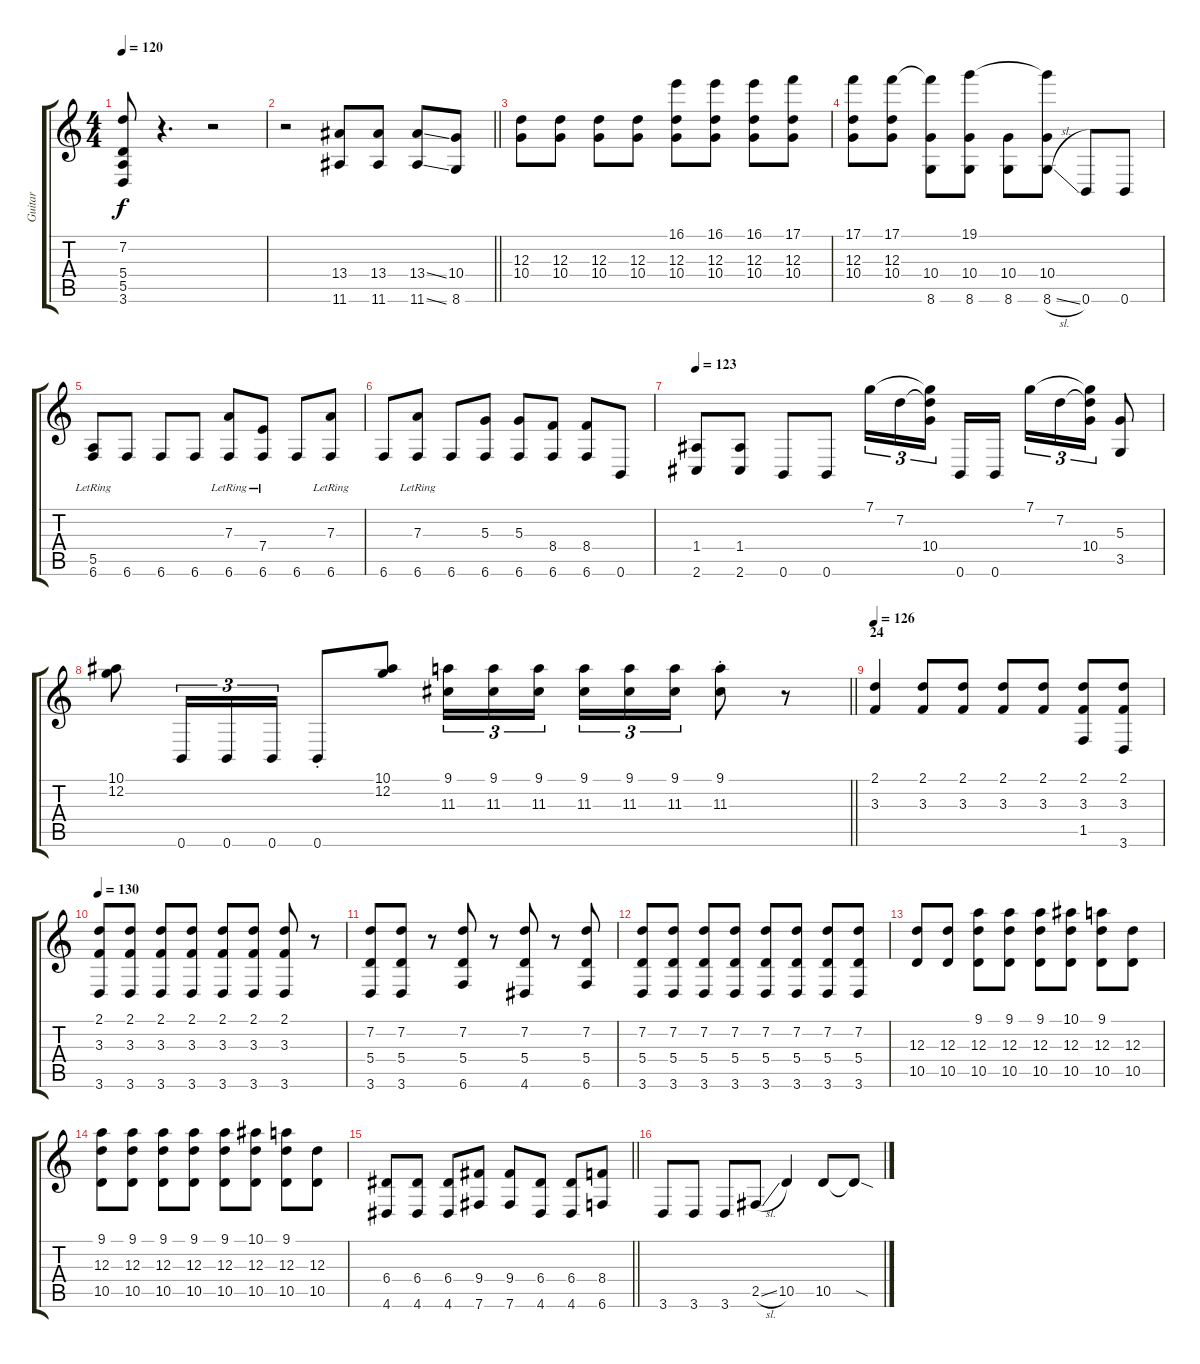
\track ("Guitar" "Guitar") {instrument distortionguitar}
\staff {score tabs}
\tuning (C4 G3 D3 A2 E2 B1) {hide}
\ts (4 4)
\tempo 120
\clef g2
\ks c
(7.2 5.4 5.5 3.6).8{dy f} r.4{d} r.2 |
\barLineRight lightlight
r.2 (13.4 11.6).8 (13.4 11.6).8 (13.4{ss} 11.6{ss}).8 (10.4 8.6).8 |
\section ("" "")
(12.3 10.4).8 (12.3 10.4).8 (12.3 10.4).8 (12.3 10.4).8 (16.1 12.3 10.4).8 (16.1 12.3 10.4).8 (16.1 12.3 10.4).8 (17.1 12.3 10.4).8 |
(17.1 12.3 10.4).8 (17.1 12.3 10.4).8 (17.1{t} 10.4 8.6).8 (19.1 10.4 8.6).8 (10.4 8.6).8 (19.1{t} 10.4 8.6{sl}).8 0.6.8 0.6.8 |
(5.5{lr} 6.6).8 6.6.8 6.6.8 6.6.8 (7.3{lr} 6.6).8 (7.4{lr} 6.6).8 6.6.8 (7.3{lr} 6.6).8 |
6.6.8 (7.3{lr} 6.6).8 6.6.8 (5.3 6.6).8 (5.3 6.6).8 (8.4 6.6).8 (8.4 6.6).8 0.6.8 |
\tempo 123
(1.4 2.6).8 (1.4 2.6).8 0.6.8 0.6.8 7.1.16{tu (3 2)} 7.2.16{tu (3 2)} (7.1{t} 7.2{t} 10.4).16{tu (3 2) beam splitsecondary} 0.6.16 0.6.16 7.1.16{tu (3 2)} 7.2.16{tu (3 2)} (7.1{t} 7.2{t} 10.4).16{tu (3 2)} (5.3 3.5).8 |
\barLineRight lightlight
(10.1 12.2).8 0.6.16{tu (3 2)} 0.6.16{tu (3 2)} 0.6.16{tu (3 2)} 0.6{st}.8 (10.1 12.2).8 (9.1 11.3).16{tu (3 2)} (9.1 11.3).16{tu (3 2)} (9.1 11.3).16{tu (3 2) beam splitsecondary} (9.1 11.3).16{tu (3 2)} (9.1 11.3).16{tu (3 2)} (9.1 11.3).16{tu (3 2)} (9.1{st} 11.3{st}).8 r.8 |
\section ("" "24")
\tempo 126
(2.1 3.3).4 (2.1 3.3).8 (2.1 3.3).8 (2.1 3.3).8 (2.1 3.3).8 (2.1 3.3 1.5).8 (2.1 3.3 3.6).8 |
\tempo 130
(2.1 3.3 3.6).8 (2.1 3.3 3.6).8 (2.1 3.3 3.6).8 (2.1 3.3 3.6).8 (2.1 3.3 3.6).8 (2.1 3.3 3.6).8 (2.1 3.3 3.6).8 r.8 |
(7.2 5.4 3.6).8 (7.2 5.4 3.6).8 r.8 (7.2 5.4 6.6).8 r.8 (7.2 5.4 4.6).8 r.8 (7.2 5.4 6.6).8 |
(7.2 5.4 3.6).8 (7.2 5.4 3.6).8 (7.2 5.4 3.6).8 (7.2 5.4 3.6).8 (7.2 5.4 3.6).8 (7.2 5.4 3.6).8 (7.2 5.4 3.6).8 (7.2 5.4 3.6).8 |
(12.3 10.5).8 (12.3 10.5).8 (9.1 12.3 10.5).8 (9.1 12.3 10.5).8 (9.1 12.3 10.5).8 (10.1 12.3 10.5).8 (9.1 12.3 10.5).8 (12.3 10.5).8 |
(9.1 12.3 10.5).8 (9.1 12.3 10.5).8 (9.1 12.3 10.5).8 (9.1 12.3 10.5).8 (9.1 12.3 10.5).8 (10.1 12.3 10.5).8 (9.1 12.3 10.5).8 (12.3 10.5).8 |
\barLineRight lightlight
(6.4 4.6).8 (6.4 4.6).8 (6.4 4.6).8 (9.4 7.6).8 (9.4 7.6).8 (6.4 4.6).8 (6.4 4.6).8 (8.4 6.6).8 |
\section ("" "")
3.6.8 3.6.8 3.6.8 2.5{sl}.8 10.5.4 10.5.8 10.5{sod t}.8
